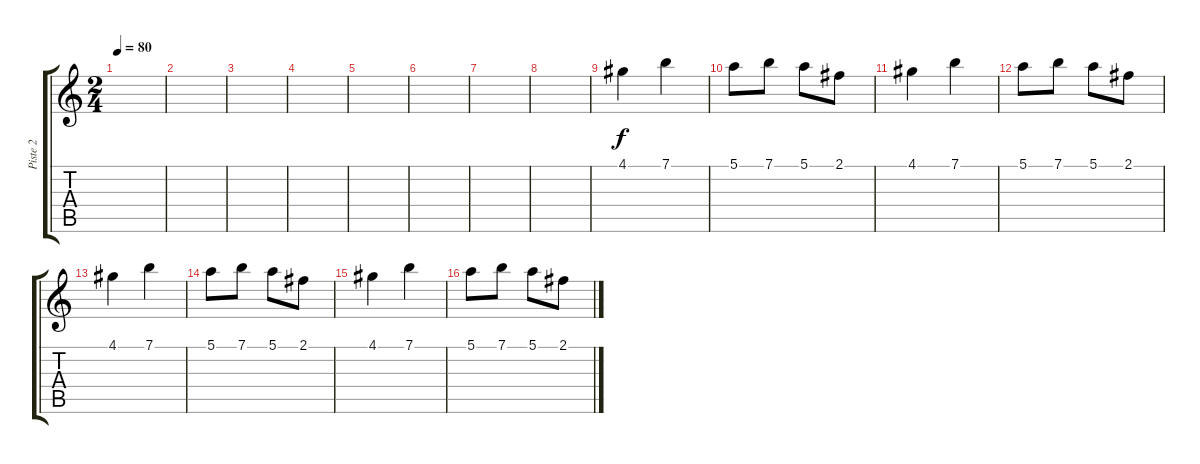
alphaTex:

\track ("Piste 2" "Piste 2") {instrument acousticguitarnylon}
\staff {score tabs}
\tuning (E4 B3 G3 D3 A2 E2) {hide}
\ts (2 4)
\tempo 80
\clef g2
\ks c
|
|
|
|
|
|
|
|
4.1.4 7.1.4 |
5.1.8 7.1.8 5.1.8 2.1.8 |
4.1.4 7.1.4 |
5.1.8 7.1.8 5.1.8 2.1.8 |
4.1.4 7.1.4 |
5.1.8 7.1.8 5.1.8 2.1.8 |
4.1.4 7.1.4 |
5.1.8 7.1.8 5.1.8 2.1.8
